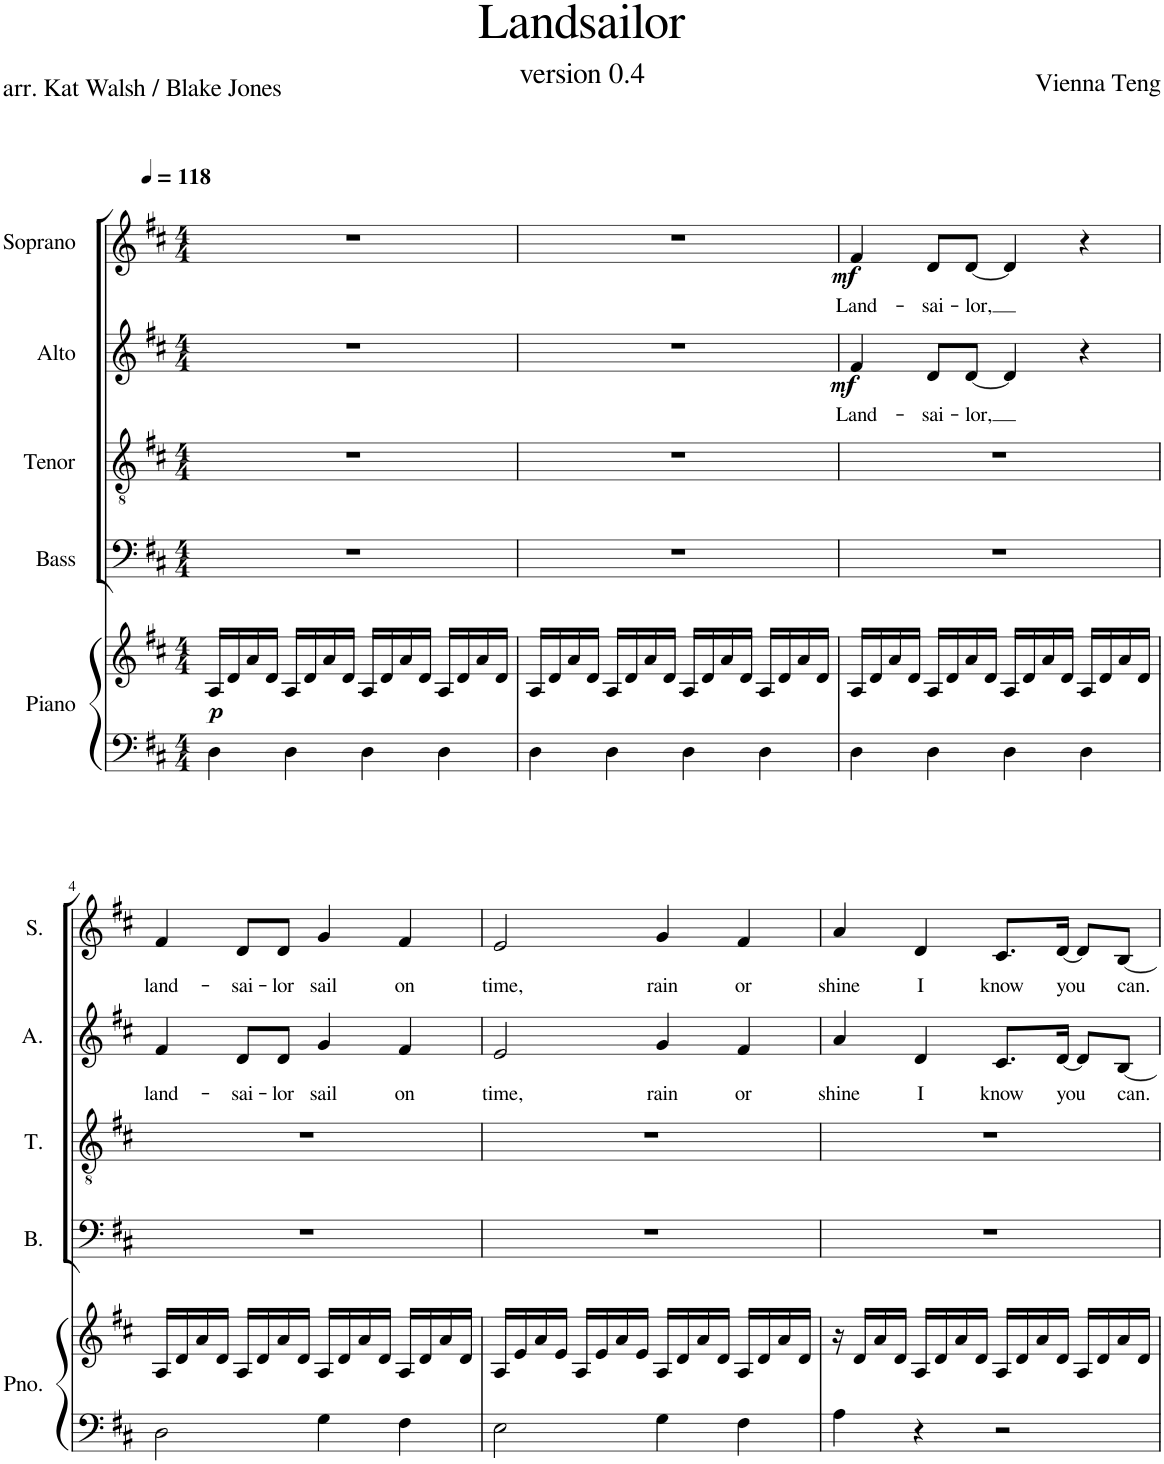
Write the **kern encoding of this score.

**kern	**kern	**dynam	**kern	**kern	**kern	**text	**dynam	**kern	**text	**dynam
*part5	*part5	*part5	*part4	*part3	*part2	*part2	*part2	*part1	*part1	*part1
*staff6	*staff5	*staff5/6	*staff4	*staff3	*staff2	*staff2	*staff2	*staff1	*staff1	*staff1
*I"Piano	*	*	*I"Bass	*I"Tenor	*I"Alto	*	*	*I"Soprano	*	*
*I'Pno.	*	*	*I'B.	*I'T.	*I'A.	*	*	*I'S.	*	*
*clefF4	*clefG2	*	*clefF4	*clefGv2	*clefG2	*	*	*clefG2	*	*
*k[f#c#]	*k[f#c#]	*	*k[f#c#]	*k[f#c#]	*k[f#c#]	*	*	*k[f#c#]	*	*
*M4/4	*M4/4	*	*M4/4	*M4/4	*M4/4	*	*	*M4/4	*	*
*MM118	*MM118	*	*MM118	*MM118	*MM118	*	*	*MM118	*	*
=1	=1	=1	=1	=1	=1	=1	=1	=1	=1	=1
!	!	!LO:DY:b	!	!	!	!	!	!	!	!
4D\	16A/LL	p	1r	1r	1r	.	.	1r	.	.
.	16d/	.	.	.	.	.	.	.	.	.
.	16a/	.	.	.	.	.	.	.	.	.
.	16d/JJ	.	.	.	.	.	.	.	.	.
4D\	16A/LL	.	.	.	.	.	.	.	.	.
.	16d/	.	.	.	.	.	.	.	.	.
.	16a/	.	.	.	.	.	.	.	.	.
.	16d/JJ	.	.	.	.	.	.	.	.	.
4D\	16A/LL	.	.	.	.	.	.	.	.	.
.	16d/	.	.	.	.	.	.	.	.	.
.	16a/	.	.	.	.	.	.	.	.	.
.	16d/JJ	.	.	.	.	.	.	.	.	.
4D\	16A/LL	.	.	.	.	.	.	.	.	.
.	16d/	.	.	.	.	.	.	.	.	.
.	16a/	.	.	.	.	.	.	.	.	.
.	16d/JJ	.	.	.	.	.	.	.	.	.
=2	=2	=2	=2	=2	=2	=2	=2	=2	=2	=2
4D\	16A/LL	.	1r	1r	1r	.	.	1r	.	.
.	16d/	.	.	.	.	.	.	.	.	.
.	16a/	.	.	.	.	.	.	.	.	.
.	16d/JJ	.	.	.	.	.	.	.	.	.
4D\	16A/LL	.	.	.	.	.	.	.	.	.
.	16d/	.	.	.	.	.	.	.	.	.
.	16a/	.	.	.	.	.	.	.	.	.
.	16d/JJ	.	.	.	.	.	.	.	.	.
4D\	16A/LL	.	.	.	.	.	.	.	.	.
.	16d/	.	.	.	.	.	.	.	.	.
.	16a/	.	.	.	.	.	.	.	.	.
.	16d/JJ	.	.	.	.	.	.	.	.	.
4D\	16A/LL	.	.	.	.	.	.	.	.	.
.	16d/	.	.	.	.	.	.	.	.	.
.	16a/	.	.	.	.	.	.	.	.	.
.	16d/JJ	.	.	.	.	.	.	.	.	.
=3	=3	=3	=3	=3	=3	=3	=3	=3	=3	=3
!	!	!	!	!	!	!LO:LY:b	!LO:DY:b	!	!LO:LY:b	!LO:DY:b
4D\	16A/LL	.	1r	1r	4f#/	Land-	mf	4f#/	Land-	mf
.	16d/	.	.	.	.	.	.	.	.	.
.	16a/	.	.	.	.	.	.	.	.	.
.	16d/JJ	.	.	.	.	.	.	.	.	.
!	!	!	!	!	!	!LO:LY:b	!	!	!LO:LY:b	!
4D\	16A/LL	.	.	.	8d/L	-sai-	.	8d/L	-sai-	.
.	16d/	.	.	.	.	.	.	.	.	.
!	!	!	!	!	!	!LO:LY:b	!	!	!LO:LY:b	!
.	16a/	.	.	.	[8d/J	-lor,	.	[8d/J	-lor,	.
.	16d/JJ	.	.	.	.	.	.	.	.	.
4D\	16A/LL	.	.	.	4d/]	.	.	4d/]	.	.
.	16d/	.	.	.	.	.	.	.	.	.
.	16a/	.	.	.	.	.	.	.	.	.
.	16d/JJ	.	.	.	.	.	.	.	.	.
4D\	16A/LL	.	.	.	4r	.	.	4r	.	.
.	16d/	.	.	.	.	.	.	.	.	.
.	16a/	.	.	.	.	.	.	.	.	.
.	16d/JJ	.	.	.	.	.	.	.	.	.
!!LO:LB:g=z
=4	=4	=4	=4	=4	=4	=4	=4	=4	=4	=4
!	!	!	!	!	!	!LO:LY:b	!	!	!LO:LY:b	!
2D\	16A/LL	.	1r	1r	4f#/	land-	.	4f#/	land-	.
.	16d/	.	.	.	.	.	.	.	.	.
.	16a/	.	.	.	.	.	.	.	.	.
.	16d/JJ	.	.	.	.	.	.	.	.	.
!	!	!	!	!	!	!LO:LY:b	!	!	!LO:LY:b	!
.	16A/LL	.	.	.	8d/L	-sai-	.	8d/L	-sai-	.
.	16d/	.	.	.	.	.	.	.	.	.
!	!	!	!	!	!	!LO:LY:b	!	!	!LO:LY:b	!
.	16a/	.	.	.	8d/J	-lor	.	8d/J	-lor	.
.	16d/JJ	.	.	.	.	.	.	.	.	.
!	!	!	!	!	!	!LO:LY:b	!	!	!LO:LY:b	!
4G\	16A/LL	.	.	.	4g/	sail	.	4g/	sail	.
.	16d/	.	.	.	.	.	.	.	.	.
.	16a/	.	.	.	.	.	.	.	.	.
.	16d/JJ	.	.	.	.	.	.	.	.	.
!	!	!	!	!	!	!LO:LY:b	!	!	!LO:LY:b	!
4F#\	16A/LL	.	.	.	4f#/	on	.	4f#/	on	.
.	16d/	.	.	.	.	.	.	.	.	.
.	16a/	.	.	.	.	.	.	.	.	.
.	16d/JJ	.	.	.	.	.	.	.	.	.
=5	=5	=5	=5	=5	=5	=5	=5	=5	=5	=5
!	!	!	!	!	!	!LO:LY:b	!	!	!LO:LY:b	!
2E\	16A/LL	.	1r	1r	2e/	time,	.	2e/	time,	.
.	16e/	.	.	.	.	.	.	.	.	.
.	16a/	.	.	.	.	.	.	.	.	.
.	16e/JJ	.	.	.	.	.	.	.	.	.
.	16A/LL	.	.	.	.	.	.	.	.	.
.	16e/	.	.	.	.	.	.	.	.	.
.	16a/	.	.	.	.	.	.	.	.	.
.	16e/JJ	.	.	.	.	.	.	.	.	.
!	!	!	!	!	!	!LO:LY:b	!	!	!LO:LY:b	!
4G\	16A/LL	.	.	.	4g/	rain	.	4g/	rain	.
.	16d/	.	.	.	.	.	.	.	.	.
.	16a/	.	.	.	.	.	.	.	.	.
.	16d/JJ	.	.	.	.	.	.	.	.	.
!	!	!	!	!	!	!LO:LY:b	!	!	!LO:LY:b	!
4F#\	16A/LL	.	.	.	4f#/	or	.	4f#/	or	.
.	16d/	.	.	.	.	.	.	.	.	.
.	16a/	.	.	.	.	.	.	.	.	.
.	16d/JJ	.	.	.	.	.	.	.	.	.
=6	=6	=6	=6	=6	=6	=6	=6	=6	=6	=6
!	!	!	!	!	!	!LO:LY:b	!	!	!LO:LY:b	!
4A\	16r	.	1r	1r	4a/	shine	.	4a/	shine	.
.	16d/LL	.	.	.	.	.	.	.	.	.
.	16a/	.	.	.	.	.	.	.	.	.
.	16d/JJ	.	.	.	.	.	.	.	.	.
!	!	!	!	!	!	!LO:LY:b	!	!	!LO:LY:b	!
4r	16A/LL	.	.	.	4d/	I	.	4d/	I	.
.	16d/	.	.	.	.	.	.	.	.	.
.	16a/	.	.	.	.	.	.	.	.	.
.	16d/JJ	.	.	.	.	.	.	.	.	.
!	!	!	!	!	!	!LO:LY:b	!	!	!LO:LY:b	!
2r	16A/LL	.	.	.	8.c#/L	know	.	8.c#/L	know	.
.	16d/	.	.	.	.	.	.	.	.	.
.	16a/	.	.	.	.	.	.	.	.	.
!	!	!	!	!	!	!LO:LY:b	!	!	!LO:LY:b	!
.	16d/JJ	.	.	.	[16d/Jk	you	.	[16d/Jk	you	.
.	16A/LL	.	.	.	8d/L]	.	.	8d/L]	.	.
.	16d/	.	.	.	.	.	.	.	.	.
!	!	!	!	!	!	!LO:LY:b	!	!	!LO:LY:b	!
.	16a/	.	.	.	[8B/J	can.	.	[8B/J	can.	.
.	16d/JJ	.	.	.	.	.	.	.	.	.
=	=	=	=	=	=	=	=	=	=	=
*-	*-	*-	*-	*-	*-	*-	*-	*-	*-	*-
